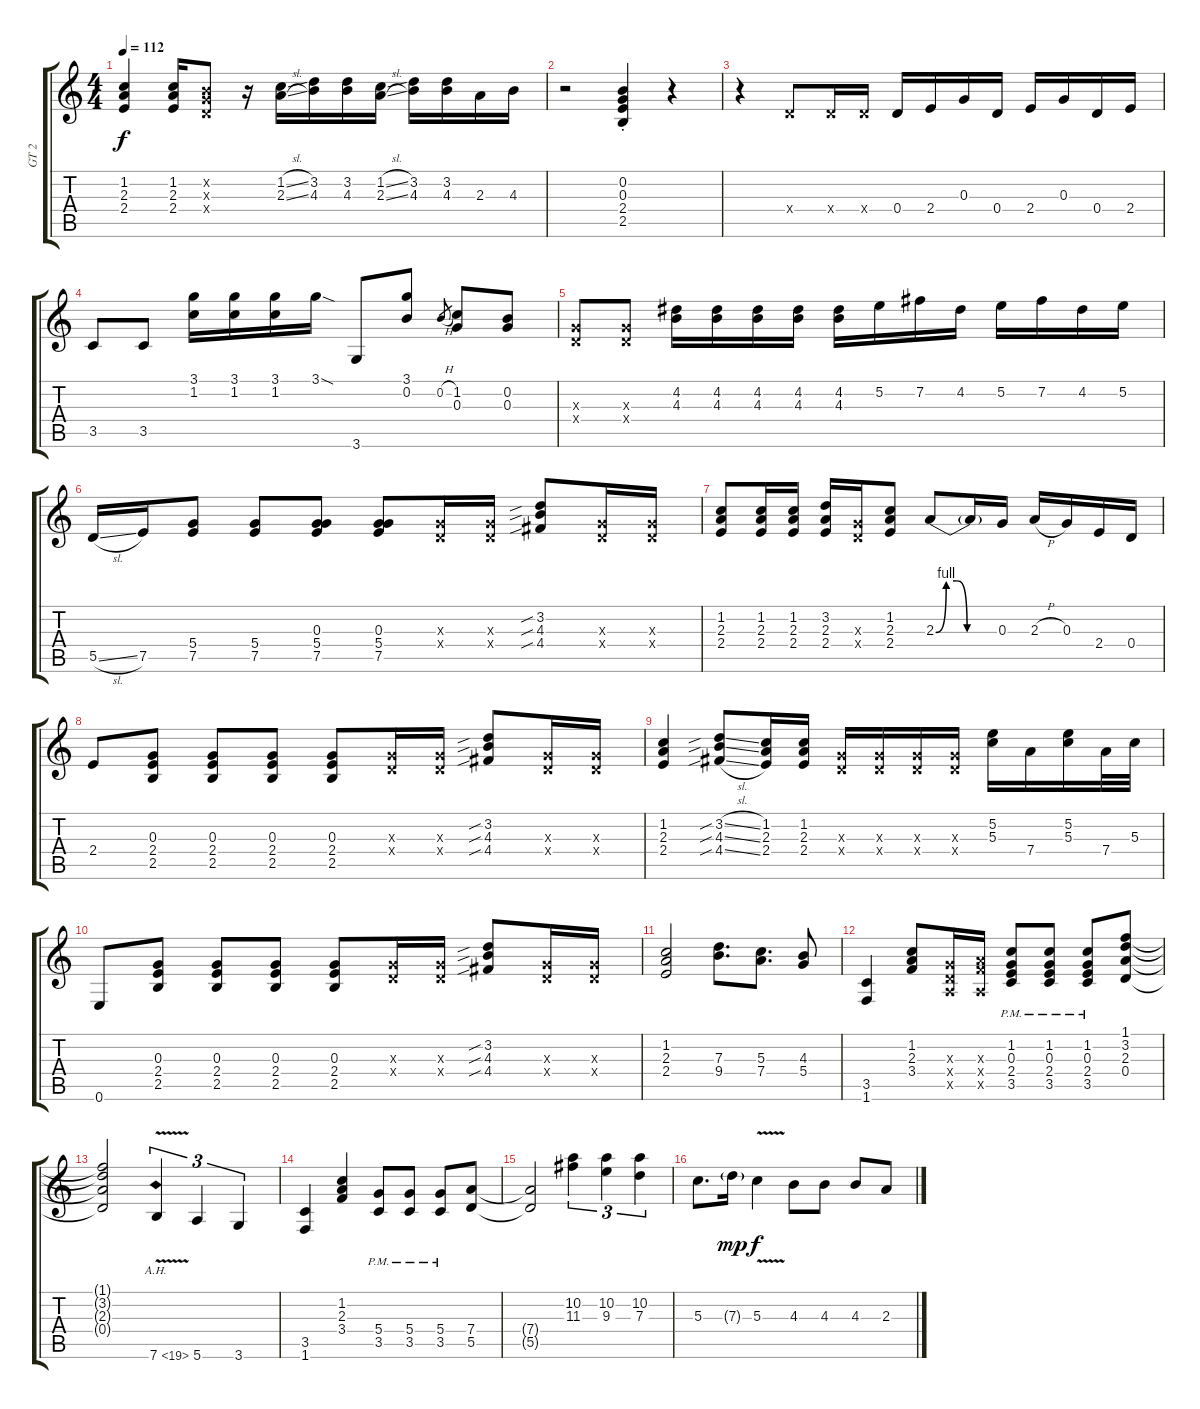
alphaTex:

\track ("GT 2" "GT 2") {instrument overdrivenguitar}
\staff {score tabs}
\tuning (E4 B3 G3 D3 A2 E2) {hide}
\ts (4 4)
\tempo 112
\clef g2
\ks c
(1.2 2.3 2.4).4{dy f} (1.2 2.3 2.4).16 (0.2{x} 0.3{x} 0.4{x}).8 r.16 (1.2{sl} 2.3{sl}).16 (3.2 4.3).16 (3.2 4.3).16 (1.2{sl} 2.3{sl}).16 (3.2 4.3).16 (3.2 4.3).16 2.3.16 4.3.16 |
r.2 (0.2{st} 0.3{st} 2.4{st} 2.5{st}).4 r.4 |
r.4 0.4{x}.8 0.4{x}.16 0.4{x}.16 0.4.16 2.4.16 0.3.16 0.4.16 2.4.16 0.3.16 0.4.16 2.4.16 |
3.5.8 3.5.8 (3.1 1.2).16 (3.1 1.2).16 (3.1 1.2).16 3.1{sod}.16 3.6.8 (3.1 0.2).8 0.2{h}.8{gr} (1.2 0.3).8 (0.2 0.3).8 |
(0.3{x} 0.4{x}).8 (0.3{x} 0.4{x}).8 (4.2 4.3).16 (4.2 4.3).16 (4.2 4.3).16 (4.2 4.3).16 (4.2 4.3).16 5.2.16 7.2.16 4.2.16 5.2.16 7.2.16 4.2.16 5.2.16 |
5.5{sl}.16 7.5.16 (5.4 7.5).8 (5.4 7.5).8 (0.3 5.4 7.5).8 (0.3 5.4 7.5).8 (0.3{x} 0.4{x}).16 (0.3{x} 0.4{x}).16 (3.2{sib} 4.3{sib} 4.4{sib}).8 (0.3{x} 0.4{x}).16 (0.3{x} 0.4{x}).16 |
(1.2 2.3 2.4).8 (1.2 2.3 2.4).16 (1.2 2.3 2.4).16 (3.2 2.3 2.4).16 (0.3{x} 0.4{x}).16 (1.2 2.3 2.4).8 2.3{be (custom 0 0 10 4 20 4 30 0 60 0)}.8 2.3{t}.16 0.3.16 2.3{h}.16 0.3.16 2.4.16 0.4.16 |
2.4.8 (0.3 2.4 2.5).8 (0.3 2.4 2.5).8 (0.3 2.4 2.5).8 (0.3 2.4 2.5).8 (0.3{x} 0.4{x}).16 (0.3{x} 0.4{x}).16 (3.2{sib} 4.3{sib} 4.4{sib}).8 (0.3{x} 0.4{x}).16 (0.3{x} 0.4{x}).16 |
(1.2 2.3 2.4).4 (3.2{sib sl} 4.3{sib sl} 4.4{sib sl}).8 (1.2 2.3 2.4).16 (1.2 2.3 2.4).16 (0.3{x} 0.4{x}).16 (0.3{x} 0.4{x}).16 (0.3{x} 0.4{x}).16 (0.3{x} 0.4{x}).16 (5.2 5.3).16 7.4.16 (5.2 5.3).16 7.4.32 5.3.32 |
0.6.8 (0.3 2.4 2.5).8 (0.3 2.4 2.5).8 (0.3 2.4 2.5).8 (0.3 2.4 2.5).8 (0.3{x} 0.4{x}).16 (0.3{x} 0.4{x}).16 (3.2{sib} 4.3{sib} 4.4{sib}).8 (0.3{x} 0.4{x}).16 (0.3{x} 0.4{x}).16 |
(1.2 2.3 2.4).2 (7.3 9.4).8{d instrument overdrivenguitar} (5.3 7.4).8{d} (4.3 5.4).8 |
(3.5 1.6).4{volume 10} (1.2 2.3 3.4).8 (0.3{x} 0.4{x} 0.5{x}).16 (2.3{x} 3.4{x} 0.5{x}).16 (1.2{pm} 0.3{pm} 2.4{pm} 3.5{pm}).8 (1.2{pm} 0.3{pm} 2.4{pm} 3.5{pm}).8 (1.2{pm} 0.3{pm} 2.4{pm} 3.5{pm}).8 (1.1 3.2 2.3 0.4).8 |
(1.1{t} 3.2{t} 2.3{t} 0.4{t}).2 7.6{ah 12 v}.4{tu (3 2)} 5.6.4{tu (3 2)} 3.6.4{tu (3 2)} |
(3.5 1.6).4 (1.2 2.3 3.4).4 (5.4{pm} 3.5{pm}).8 (5.4{pm} 3.5{pm}).8 (5.4{pm} 3.5{pm}).8 (7.4 5.5).8 |
(7.4{t} 5.5{t}).2 (10.2 11.3).4{tu (3 2)} (10.2 9.3).4{tu (3 2)} (10.2 7.3).4{tu (3 2)} |
5.3.8{d} 7.3{g}.16{dy mp} 5.3{v}.4{dy f} 4.3.8 4.3.8 4.3.8 2.3.8
